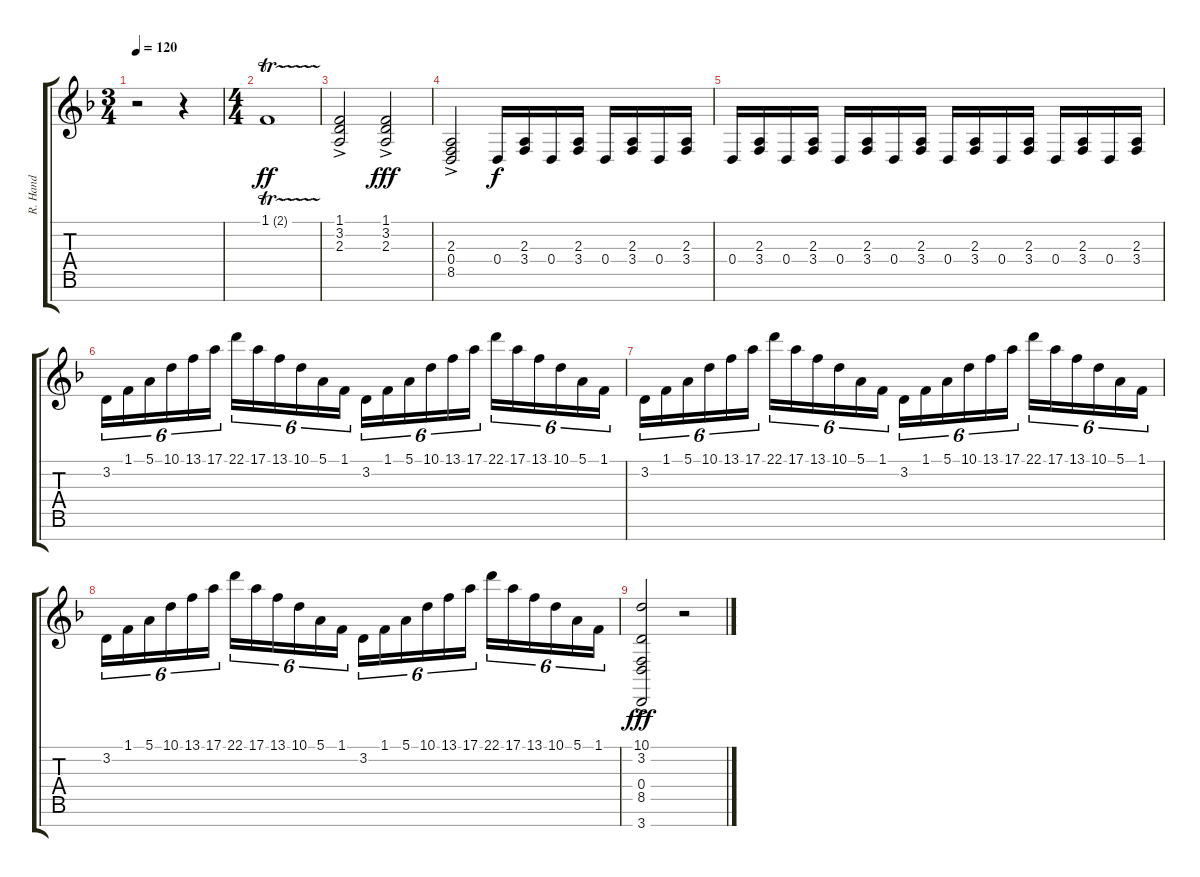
\track ("R. Hand" "R. Hand") {instrument acousticgrandpiano}
\staff {score tabs}
\tuning (E4 B3 G3 D3 A2 E2 B1) {hide}
\ts (3 4)
\tempo 120
\clef g2
\ks f
r.2{dy fff} r.4 |
\ts (4 4)
1.1{tr (2 32)}.1{dy ff} |
(1.1{ac} 3.2{ac} 2.3{ac}).2{volume 14} (1.1{ac} 3.2{ac} 2.3{ac}).2{dy fff volume 15} |
(2.3{ac} 0.4{ac} 8.5{ac}).2{volume 16} 0.4.16{dy f} (2.3 3.4).16 0.4.16 (2.3 3.4).16 0.4.16 (2.3 3.4).16 0.4.16 (2.3 3.4).16 |
0.4.16 (2.3 3.4).16 0.4.16 (2.3 3.4).16 0.4.16 (2.3 3.4).16 0.4.16 (2.3 3.4).16 0.4.16 (2.3 3.4).16 0.4.16 (2.3 3.4).16 0.4.16 (2.3 3.4).16 0.4.16 (2.3 3.4).16 |
3.2.16{tu (6 4) volume 15} 1.1.16{tu (6 4)} 5.1.16{tu (6 4)} 10.1.16{tu (6 4)} 13.1.16{tu (6 4)} 17.1.16{tu (6 4)} 22.1.16{tu (6 4)} 17.1.16{tu (6 4)} 13.1.16{tu (6 4)} 10.1.16{tu (6 4)} 5.1.16{tu (6 4)} 1.1.16{tu (6 4)} 3.2.16{tu (6 4)} 1.1.16{tu (6 4)} 5.1.16{tu (6 4)} 10.1.16{tu (6 4)} 13.1.16{tu (6 4)} 17.1.16{tu (6 4)} 22.1.16{tu (6 4)} 17.1.16{tu (6 4)} 13.1.16{tu (6 4)} 10.1.16{tu (6 4)} 5.1.16{tu (6 4)} 1.1.16{tu (6 4)} |
3.2.16{tu (6 4)} 1.1.16{tu (6 4)} 5.1.16{tu (6 4)} 10.1.16{tu (6 4)} 13.1.16{tu (6 4)} 17.1.16{tu (6 4)} 22.1.16{tu (6 4)} 17.1.16{tu (6 4)} 13.1.16{tu (6 4)} 10.1.16{tu (6 4)} 5.1.16{tu (6 4)} 1.1.16{tu (6 4)} 3.2.16{tu (6 4)} 1.1.16{tu (6 4)} 5.1.16{tu (6 4)} 10.1.16{tu (6 4)} 13.1.16{tu (6 4)} 17.1.16{tu (6 4)} 22.1.16{tu (6 4)} 17.1.16{tu (6 4)} 13.1.16{tu (6 4)} 10.1.16{tu (6 4)} 5.1.16{tu (6 4)} 1.1.16{tu (6 4)} |
3.2.16{tu (6 4)} 1.1.16{tu (6 4)} 5.1.16{tu (6 4)} 10.1.16{tu (6 4)} 13.1.16{tu (6 4)} 17.1.16{tu (6 4)} 22.1.16{tu (6 4)} 17.1.16{tu (6 4)} 13.1.16{tu (6 4)} 10.1.16{tu (6 4)} 5.1.16{tu (6 4)} 1.1.16{tu (6 4)} 3.2.16{tu (6 4)} 1.1.16{tu (6 4)} 5.1.16{tu (6 4)} 10.1.16{tu (6 4)} 13.1.16{tu (6 4)} 17.1.16{tu (6 4)} 22.1.16{tu (6 4)} 17.1.16{tu (6 4)} 13.1.16{tu (6 4)} 10.1.16{tu (6 4)} 5.1.16{tu (6 4)} 1.1.16{tu (6 4)} |
(10.1{ac} 3.2{ac} 0.4{ac} 8.5{ac} 3.7{ac}).2{dy fff volume 16} r.2
